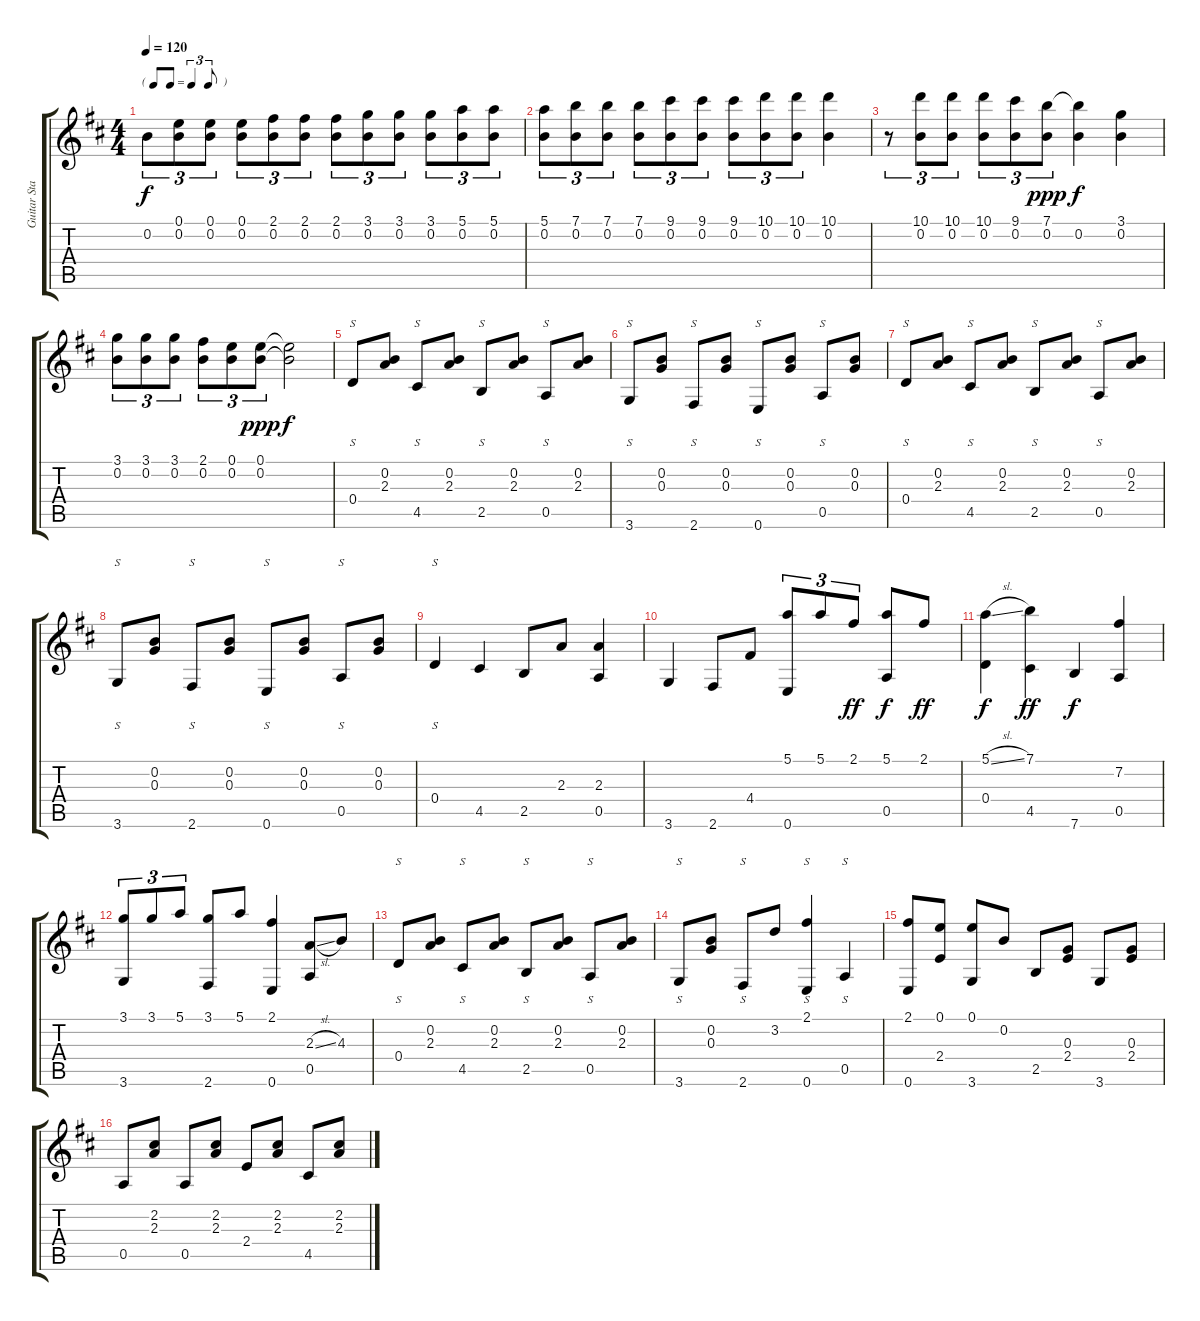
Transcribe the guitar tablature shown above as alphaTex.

\track ("Guitar Standard" "Guitar Sta") {instrument acousticguitarsteel}
\staff {score tabs}
\tuning (E4 B3 G3 D3 A2 E2) {hide}
\ts (4 4)
\tf triplet8th
\tempo 120
\clef g2
\ks d
0.2.8{tu (3 2) dy f} (0.1 0.2).8{tu (3 2)} (0.1 0.2).8{tu (3 2)} (0.1 0.2).8{tu (3 2)} (2.1 0.2).8{tu (3 2)} (2.1 0.2).8{tu (3 2)} (2.1 0.2).8{tu (3 2)} (3.1 0.2).8{tu (3 2)} (3.1 0.2).8{tu (3 2)} (3.1 0.2).8{tu (3 2)} (5.1 0.2).8{tu (3 2)} (5.1 0.2).8{tu (3 2)} |
(5.1 0.2).8{tu (3 2)} (7.1 0.2).8{tu (3 2)} (7.1 0.2).8{tu (3 2)} (7.1 0.2).8{tu (3 2)} (9.1 0.2).8{tu (3 2)} (9.1 0.2).8{tu (3 2)} (9.1 0.2).8{tu (3 2)} (10.1 0.2).8{tu (3 2)} (10.1 0.2).8{tu (3 2)} (10.1 0.2).4 |
r.8{tu (3 2)} (10.1 0.2).8{tu (3 2)} (10.1 0.2).8{tu (3 2)} (10.1 0.2).8{tu (3 2)} (9.1 0.2).8{tu (3 2)} (7.1 0.2).8{tu (3 2) dy ppp} (7.1{t} 0.2).4{dy f} (3.1 0.2).4 |
(3.1 0.2).8{tu (3 2)} (3.1 0.2).8{tu (3 2)} (3.1 0.2).8{tu (3 2)} (2.1 0.2).8{tu (3 2)} (0.1 0.2).8{tu (3 2)} (0.1 0.2).8{tu (3 2) dy ppp} (0.1{t} 0.2{t}).2{dy f} |
0.4.8{s} (0.2 2.3).8 4.5.8{s} (0.2 2.3).8 2.5.8{s} (0.2 2.3).8 0.5.8{s} (0.2 2.3).8 |
3.6.8{s} (0.2 0.3).8 2.6.8{s} (0.2 0.3).8 0.6.8{s} (0.2 0.3).8 0.5.8{s} (0.2 0.3).8 |
0.4.8{s} (0.2 2.3).8 4.5.8{s} (0.2 2.3).8 2.5.8{s} (0.2 2.3).8 0.5.8{s} (0.2 2.3).8 |
3.6.8{s} (0.2 0.3).8 2.6.8{s} (0.2 0.3).8 0.6.8{s} (0.2 0.3).8 0.5.8{s} (0.2 0.3).8 |
0.4.4{s} 4.5.4 2.5.8 2.3.8 (2.3 0.5).4 |
3.6.4 2.6.8 4.4.8 (5.1 0.6).8{tu (3 2)} 5.1.8{tu (3 2)} 2.1.8{tu (3 2) dy ff} (5.1 0.5).8{dy f} 2.1.8{dy ff} |
(5.1{sl} 0.4).4{dy f} (7.1 4.5).4{dy ff} 7.6.4{dy f} (7.2 0.5).4 |
(3.1 3.6).8{tu (3 2)} 3.1.8{tu (3 2)} 5.1.8{tu (3 2)} (3.1 2.6).8 5.1.8 (2.1 0.6).4 (2.3{sl} 0.5).8 4.3.8 |
0.4.8{s} (0.2 2.3).8 4.5.8{s} (0.2 2.3).8 2.5.8{s} (0.2 2.3).8 0.5.8{s} (0.2 2.3).8 |
3.6.8{s} (0.2 0.3).8 2.6.8{s} 3.2.8 (2.1 0.6).4{s} 0.5.4{s} |
(2.1 0.6).8 (0.1 2.4).8 (0.1 3.6).8 0.2.8 2.5.8 (0.3 2.4).8 3.6.8 (0.3 2.4).8 |
0.5.8 (2.2 2.3).8 0.5.8 (2.2 2.3).8 2.4.8 (2.2 2.3).8 4.5.8 (2.2 2.3).8
